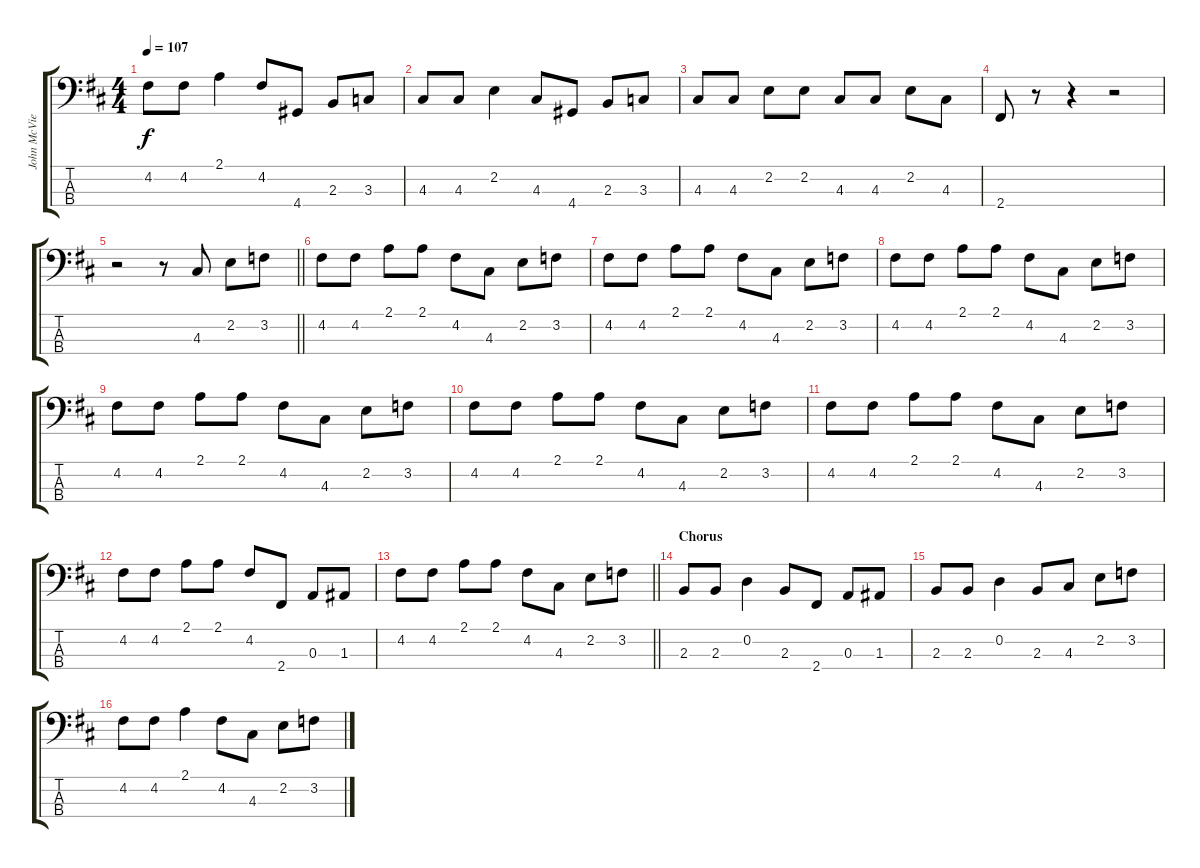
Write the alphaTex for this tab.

\track ("John McVie - Bass" "John McVie") {instrument electricbassfinger}
\staff {score tabs}
\tuning (G2 D2 A1 E1) {hide}
\ts (4 4)
\tempo 107
\clef f4
\ks d
4.2.8{dy f} 4.2.8 2.1.4 4.2.8 4.4.8 2.3.8 3.3.8 |
4.3.8 4.3.8 2.2.4 4.3.8 4.4.8 2.3.8 3.3.8 |
4.3.8 4.3.8 2.2.8 2.2.8 4.3.8 4.3.8 2.2.8 4.3.8 |
2.4.8 r.8 r.4 r.2 |
\barLineRight lightlight
r.2 r.8 4.3.8 2.2.8 3.2.8 |
4.2.8 4.2.8 2.1.8 2.1.8 4.2.8 4.3.8 2.2.8 3.2.8 |
4.2.8 4.2.8 2.1.8 2.1.8 4.2.8 4.3.8 2.2.8 3.2.8 |
4.2.8 4.2.8 2.1.8 2.1.8 4.2.8 4.3.8 2.2.8 3.2.8 |
4.2.8 4.2.8 2.1.8 2.1.8 4.2.8 4.3.8 2.2.8 3.2.8 |
4.2.8 4.2.8 2.1.8 2.1.8 4.2.8 4.3.8 2.2.8 3.2.8 |
4.2.8 4.2.8 2.1.8 2.1.8 4.2.8 4.3.8 2.2.8 3.2.8 |
4.2.8 4.2.8 2.1.8 2.1.8 4.2.8 2.4.8 0.3.8 1.3.8 |
\barLineRight lightlight
4.2.8 4.2.8 2.1.8 2.1.8 4.2.8 4.3.8 2.2.8 3.2.8 |
\section ("" "Chorus")
2.3.8 2.3.8 0.2.4 2.3.8 2.4.8 0.3.8 1.3.8 |
2.3.8 2.3.8 0.2.4 2.3.8 4.3.8 2.2.8 3.2.8 |
4.2.8 4.2.8 2.1.4 4.2.8 4.3.8 2.2.8 3.2.8
